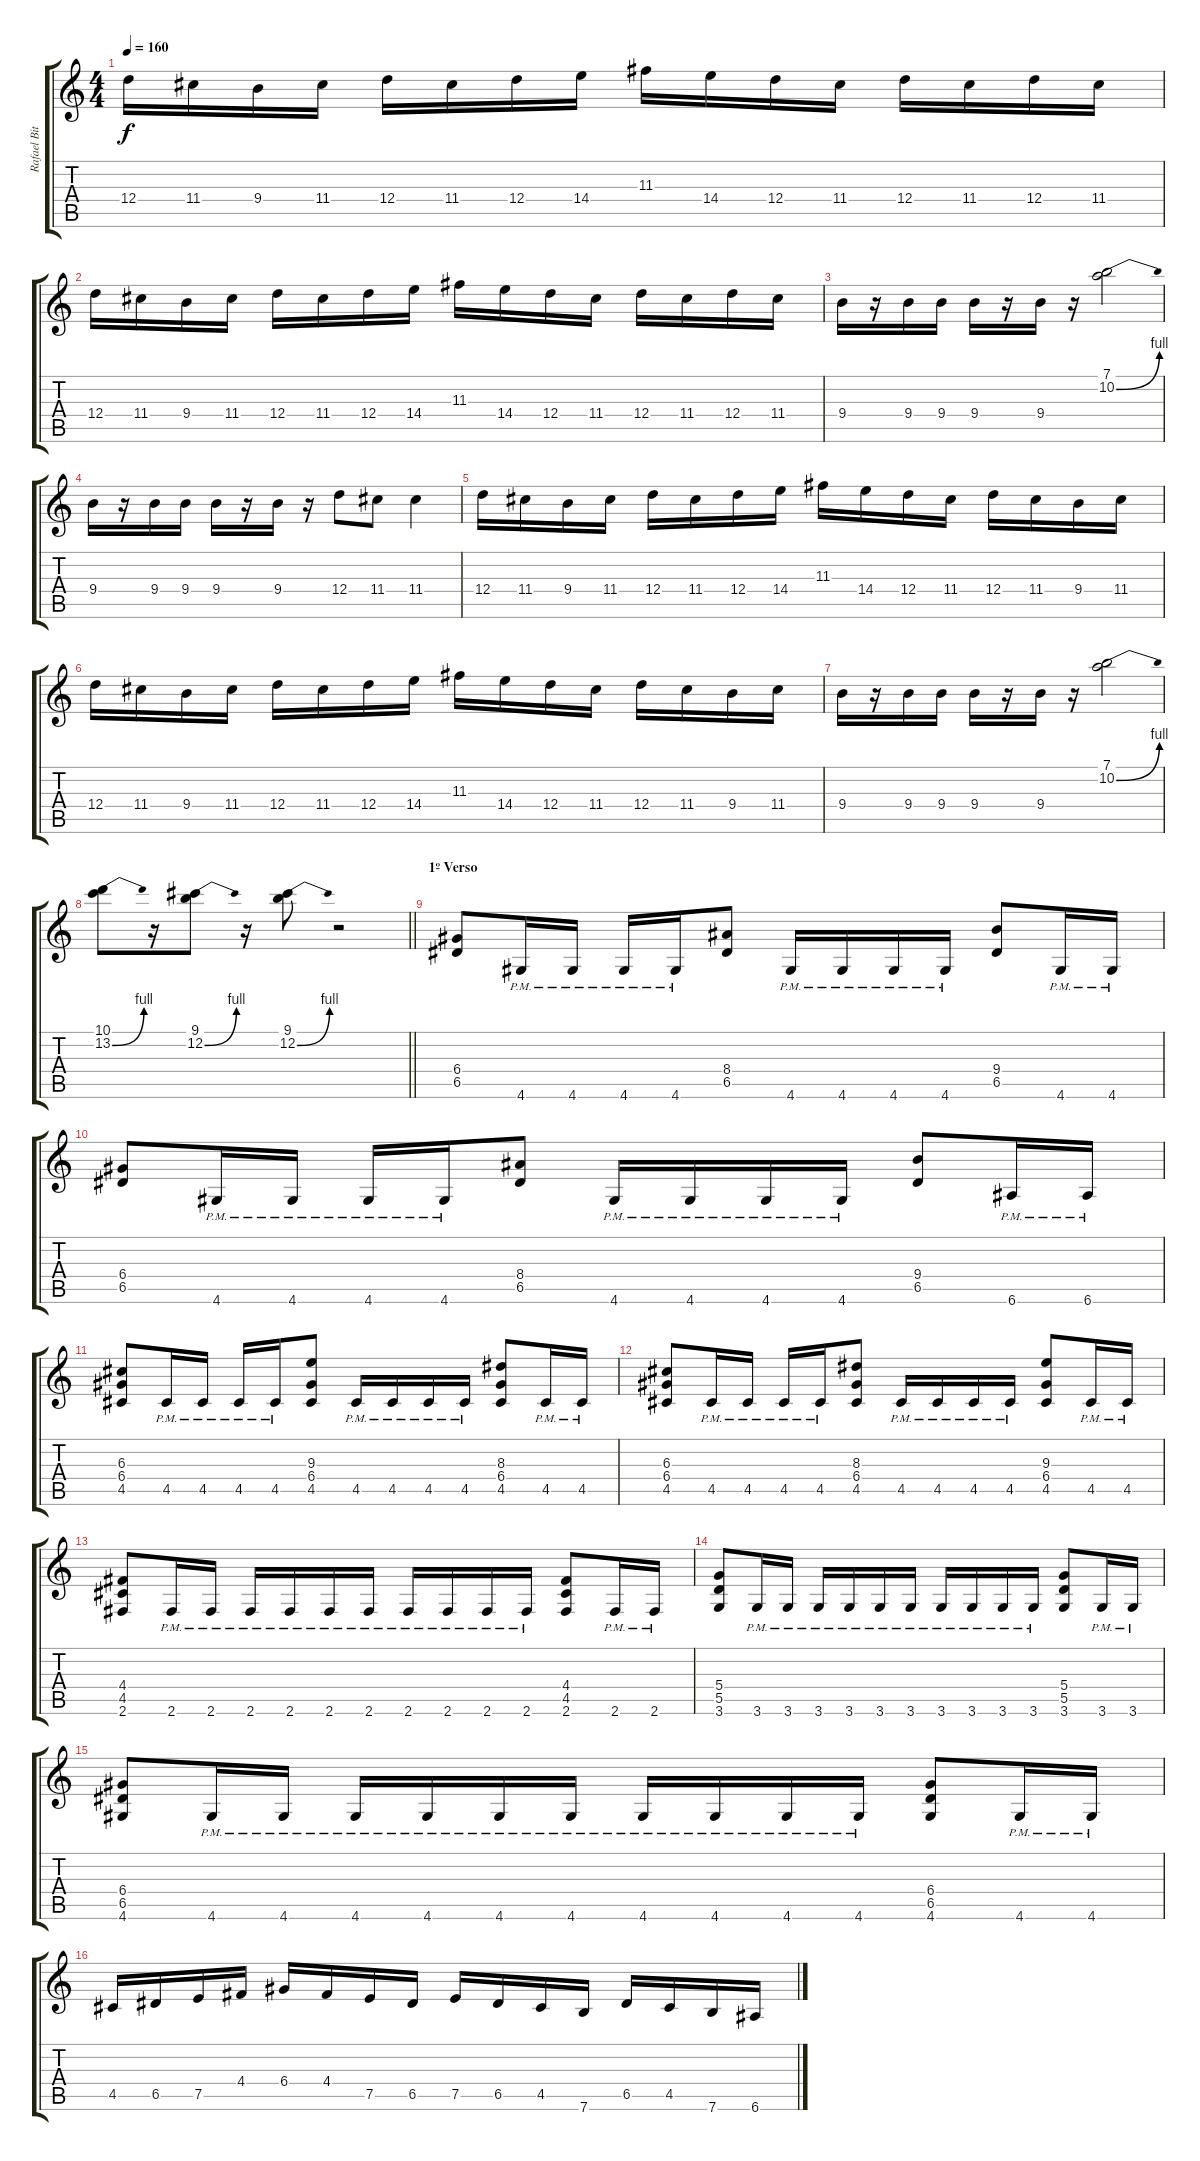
\track ("Rafael Bittencourt" "Rafael Bit") {instrument overdrivenguitar}
\staff {score tabs}
\tuning (E4 B3 G3 D3 A2 E2) {hide}
\ts (4 4)
\tempo 160
\clef g2
\ks c
12.4.16{dy f} 11.4.16 9.4.16 11.4.16 12.4.16 11.4.16 12.4.16 14.4.16 11.3.16 14.4.16 12.4.16 11.4.16 12.4.16 11.4.16 12.4.16 11.4.16 |
12.4.16 11.4.16 9.4.16 11.4.16 12.4.16 11.4.16 12.4.16 14.4.16 11.3.16 14.4.16 12.4.16 11.4.16 12.4.16 11.4.16 12.4.16 11.4.16 |
9.4.16 r.16 9.4.16 9.4.16 9.4.16 r.16 9.4.16 r.16 (7.1 10.2{be (bend 0 0 60 4)}).2 |
9.4.16 r.16 9.4.16 9.4.16 9.4.16 r.16 9.4.16 r.16 12.4.8 11.4.8 11.4.4 |
12.4.16 11.4.16 9.4.16 11.4.16 12.4.16 11.4.16 12.4.16 14.4.16 11.3.16 14.4.16 12.4.16 11.4.16 12.4.16 11.4.16 9.4.16 11.4.16 |
12.4.16 11.4.16 9.4.16 11.4.16 12.4.16 11.4.16 12.4.16 14.4.16 11.3.16 14.4.16 12.4.16 11.4.16 12.4.16 11.4.16 9.4.16 11.4.16 |
9.4.16 r.16 9.4.16 9.4.16 9.4.16 r.16 9.4.16 r.16 (7.1 10.2{be (bend 0 0 60 4)}).2 |
\barLineRight lightlight
(10.1 13.2{be (bend 0 0 60 4)}).8 r.16 (9.1 12.2{be (bend 0 0 60 4)}).8 r.16 (9.1 12.2{be (bend 0 0 60 4)}).8 r.2 |
\section ("" "1º Verso")
(6.4 6.5).8 4.6{pm}.16 4.6{pm}.16 4.6{pm}.16 4.6{pm}.16 (8.4 6.5).8 4.6{pm}.16 4.6{pm}.16 4.6{pm}.16 4.6{pm}.16 (9.4 6.5).8 4.6{pm}.16 4.6{pm}.16 |
(6.4 6.5).8 4.6{pm}.16 4.6{pm}.16 4.6{pm}.16 4.6{pm}.16 (8.4 6.5).8 4.6{pm}.16 4.6{pm}.16 4.6{pm}.16 4.6{pm}.16 (9.4 6.5).8 6.6{pm}.16 6.6{pm}.16 |
(6.3 6.4 4.5).8 4.5{pm}.16 4.5{pm}.16 4.5{pm}.16 4.5{pm}.16 (9.3 6.4 4.5).8 4.5{pm}.16 4.5{pm}.16 4.5{pm}.16 4.5{pm}.16 (8.3 6.4 4.5).8 4.5{pm}.16 4.5{pm}.16 |
(6.3 6.4 4.5).8 4.5{pm}.16 4.5{pm}.16 4.5{pm}.16 4.5{pm}.16 (8.3 6.4 4.5).8 4.5{pm}.16 4.5{pm}.16 4.5{pm}.16 4.5{pm}.16 (9.3 6.4 4.5).8 4.5{pm}.16 4.5{pm}.16 |
(4.4 4.5 2.6).8 2.6{pm}.16 2.6{pm}.16 2.6{pm}.16 2.6{pm}.16 2.6{pm}.16 2.6{pm}.16 2.6{pm}.16 2.6{pm}.16 2.6{pm}.16 2.6{pm}.16 (4.4 4.5 2.6).8 2.6{pm}.16 2.6{pm}.16 |
(5.4 5.5 3.6).8 3.6{pm}.16 3.6{pm}.16 3.6{pm}.16 3.6{pm}.16 3.6{pm}.16 3.6{pm}.16 3.6{pm}.16 3.6{pm}.16 3.6{pm}.16 3.6{pm}.16 (5.4 5.5 3.6).8 3.6{pm}.16 3.6{pm}.16 |
(6.4 6.5 4.6).8 4.6{pm}.16 4.6{pm}.16 4.6{pm}.16 4.6{pm}.16 4.6{pm}.16 4.6{pm}.16 4.6{pm}.16 4.6{pm}.16 4.6{pm}.16 4.6{pm}.16 (6.4 6.5 4.6).8 4.6{pm}.16 4.6{pm}.16 |
4.5.16 6.5.16 7.5.16 4.4.16 6.4.16 4.4.16 7.5.16 6.5.16 7.5.16 6.5.16 4.5.16 7.6.16 6.5.16 4.5.16 7.6.16 6.6.16
